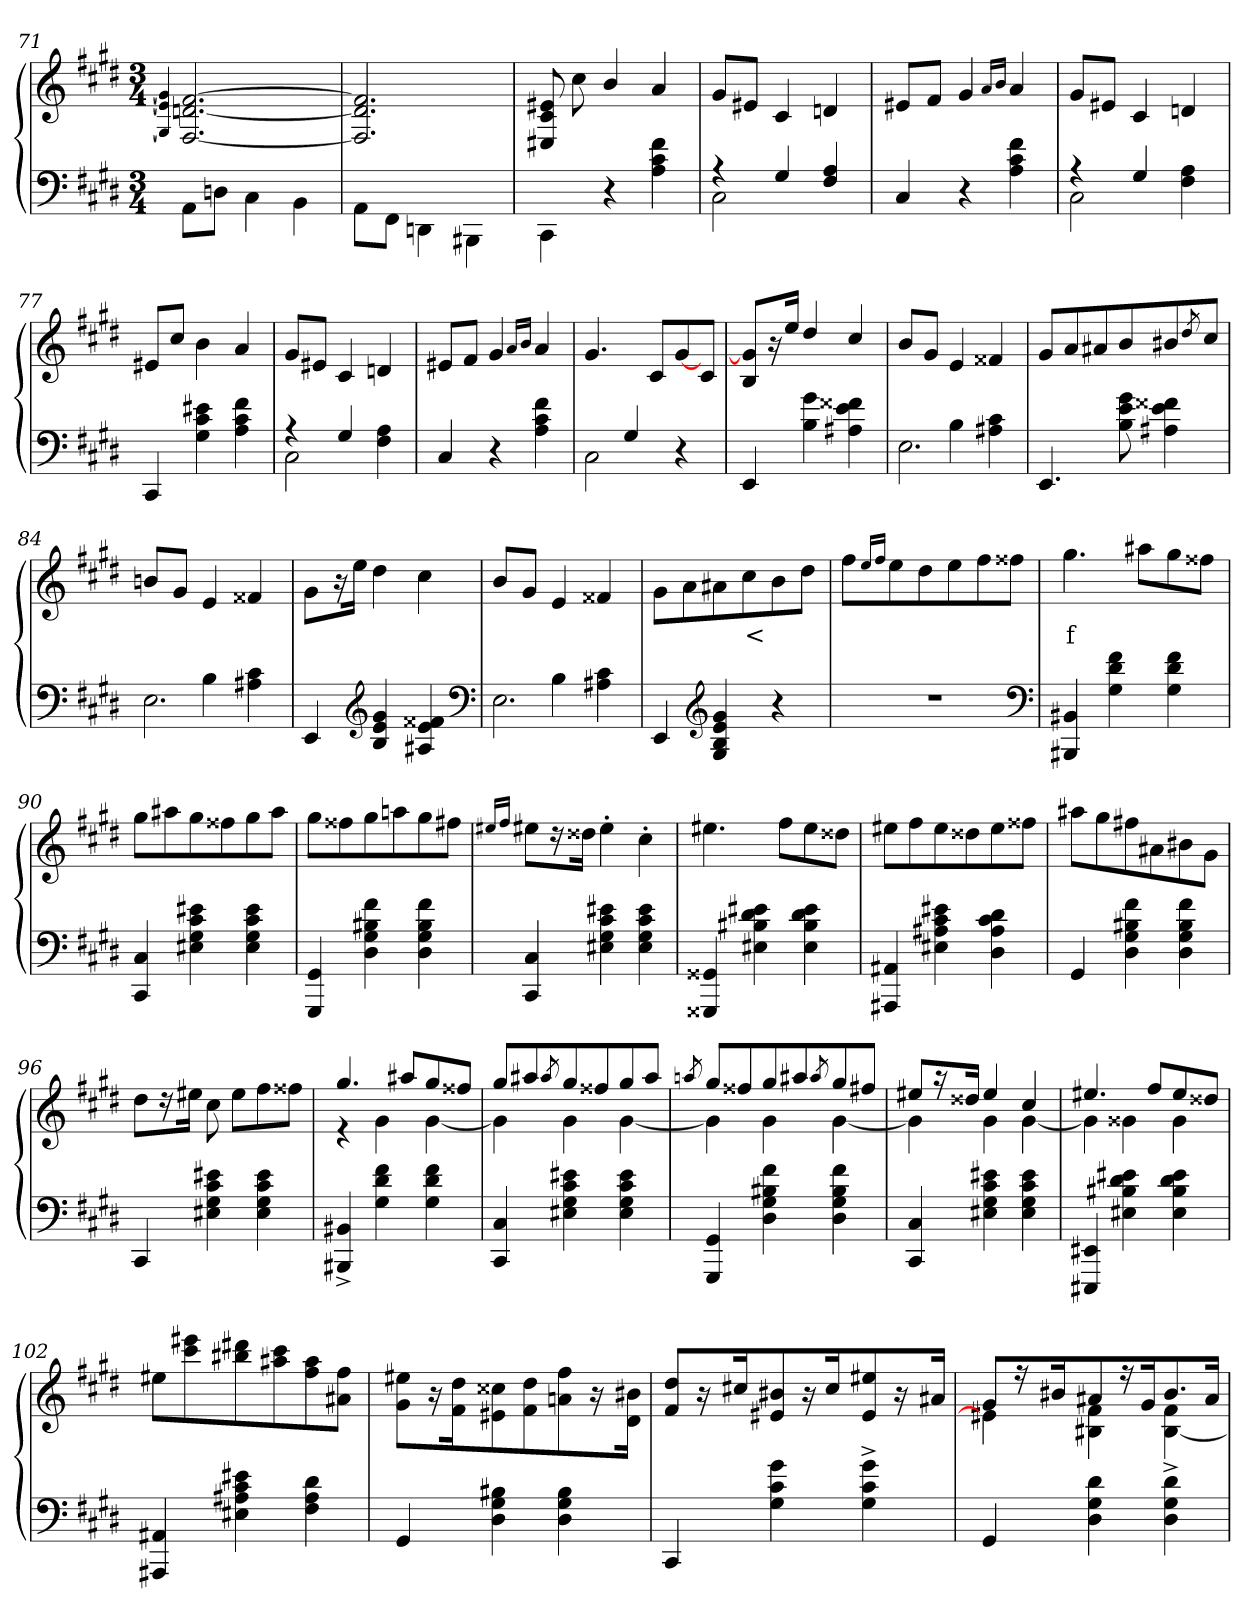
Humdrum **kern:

**kern	**kern	**text
*part2	*part1	*part1
*staff2	*staff1	*staff1
*clefF4	*clefG2	*
*k[f#c#g#d#]	*k[f#c#g#d#]	*
*c#:	*c#:	*
*M3/4	*M3/4	*
=71	=71	=71
.	4qqgn] 4qqe] 4qqGn]	.
8AA\L	[2.f# [2.dn [2.F#	.
8DnJ	.	.
4C#\	.	.
4BB\	.	.
=72	=72	=72
8AA\L	2.f#] 2.dn] 2.F#]	.
8FF#J	.	.
4DDn\	.	.
4BBB#X\	.	.
=73	=73	=73
4CC#\	8e#X 8c# 8E#X	.
.	8cc#\	.
4r	4b/	.
4f# 4c# 4A	4a	.
=74	=74	=74
*^	*	*
4r	2C#	8g#L	.
.	.	8e#XJ	.
4G#	.	4c#	.
4A/ 4F#/	4ryy	4dn	.
*v	*v	*	*
=75	=75	=75
4C#/	8e#XL	.
.	8f#J	.
4r	4g#	.
.	16qa/LL	.
.	16qb/JJ	.
4f# 4c# 4A	4a	.
=76	=76	=76
*^	*	*
4r	2C#	8g#L	.
.	.	8e#XJ	.
4G#	.	4c#	.
4ryy	4A 4F#	4dn	.
*v	*v	*	*
=77	=77	=77
4CC#	8e#XL	.
.	8cc#J	.
4e#X 4c# 4G#	4b\	.
4f# 4c# 4A	4a	.
=78	=78	=78
*^	*	*
4r	2C#	8g#L	.
.	.	8e#XJ	.
4G#	.	4c#	.
4ryy	4A 4F#	4dn	.
*v	*v	*	*
=79	=79	=79
4C#/	8e#XL	.
.	8f#J	.
4r	4g#	.
.	16qa/LL	.
.	16qb/JJ	.
4f# 4c# 4A	4a	.
=80	=80	=80
*^	*	*
4ryy	2C#	4.g#	.
4G#	.	.	.
.	.	8c#L	.
4r	4ryy	[8g#	.
.	.	8c#J	.
*v	*v	*	*
=81	=81	=81
4EE	8g#] 8BL	.
.	16r	.
.	16eeJk	.
4g#\ 4B\	4dd#/	.
4f##X\ 4e\ 4A#X\	4cc#/	.
=82	=82	=82
*^	*	*
4ryy	2.E	8bL	.
.	.	8g#J	.
4B\	.	4e	.
4c#\ 4A#X\	.	4f##X	.
*v	*v	*	*
=83	=83	=83
4.EE	8g#L	.
.	8a	.
.	8a#X	.
8g# 8e 8B	8b	.
4f##X 4e 4A#X	8b#X	.
.	8qdd#/	.
.	8cc#J	.
=84	=84	=84
*^	*	*
4ryy	2.E	8bnL	.
.	.	8g#J	.
4B\	.	4e	.
4c#\ 4A#X\	.	4f##X	.
*v	*v	*	*
=85	=85	=85
4EE	8g#L	.
.	16r	.
.	16eeJk	.
*clefG2	*	*
4g# 4e 4B	4dd#	.
4f##X 4e 4A#X	4cc#	.
*clefF4	*	*
=86	=86	=86
*^	*	*
4ryy	2.E	8bL	.
.	.	8g#J	.
4B\	.	4e	.
4c#\ 4A#X\	.	4f##X	.
*v	*v	*	*
=87	=87	=87
4EE	8g#\L	.
.	8a	.
*clefG2	*	*
4g# 4e 4B 4G#	8a#X	.
.	8cc#	<
4r	8b	.
.	8dd#J	.
=88	=88	=88
2.r	8ff#L	.
.	16qee/L	.
.	16qff#/J	.
.	8ee	.
.	8dd#	.
.	8ee	.
.	8ff#	.
.	8ff##XJ	.
*clefF4	*	*
=89	=89	=89
4BB#X 4BBB#X	4.gg#	f
4f# 4d# 4G#	.	.
.	8aa#XL	.
4f# 4d# 4G#	8gg#	.
.	8ff##XJ	.
=90	=90	=90
4C# 4CC#	8gg#L	.
.	8aa#X	.
4e#X 4c# 4G# 4E#X	8gg#	.
.	8ff##X	.
4e# 4c# 4G# 4E#	8gg#	.
.	8aa#J	.
=91	=91	=91
4GG# 4GGG#	8gg#L	.
.	8ff##X	.
4f# 4B#X 4G# 4D#	8gg#	.
.	8aan	.
4f# 4B# 4G# 4D#	8gg#	.
.	8ff#XJ	.
=92	=92	=92
.	16qee#X/LL	.
.	16qff#/JJ	.
4C# 4CC#	8ee#L	.
.	16r	.
.	16dd##XJk	.
4e#X 4c# 4G# 4E#X	4ee#'>	.
4e# 4c# 4G# 4E#	4cc#'>	.
=93	=93	=93
4GG##X 4GGG##X	4.ee#X	.
4e#X 4d# 4B#X 4E#X	.	.
.	8ff#L	.
4e# 4d# 4B# 4E#	8ee#	.
.	8dd##XJ	.
=94	=94	=94
4AA#X 4AAA#X	8ee#XL	.
.	8ff#	.
4e#X 4c# 4A# 4E#X	8ee#	.
.	8dd##X	.
4d# 4c# 4A# 4D#	8ee#	.
.	8ff##XJ	.
=95	=95	=95
4GG#	8aa#XL	.
.	8gg#	.
4f# 4B#X 4G# 4D#	8ff#X	.
.	8a#	.
4f# 4B# 4G# 4D#	8b#X	.
.	8g#J	.
=96	=96	=96
4CC#	8dd#L	.
.	16r	.
.	16ee#XJk	.
4e#X 4c# 4G# 4E#X	8cc#	.
.	8ee#L	.
4e# 4c# 4G# 4E#	8ff#	.
.	8ff##XJ	.
=97	=97	=97
*	*^	*
4BB#X^> 4BBB#X^>	4.gg#	4r	.
4f# 4d# 4G#	.	4g#	.
.	8aa#XL	.	.
4f# 4d# 4G#	8gg#	[4g#	.
.	8ff##XJ	.	.
=98	=98	=98	=98
4C# 4CC#	8gg#L	4g#]	.
.	8aa#X	.	.
.	8qaa#	.	.
4e#X 4c# 4G# 4E#X	8gg#	4g#	.
.	8ff##X	.	.
4e# 4c# 4G# 4E#	8gg#	[4g#	.
.	8aa#J	.	.
=99	=99	=99	=99
.	8qaan	.	.
4GG# 4GGG#	8gg#L	4g#]	.
.	8ff##X	.	.
4f# 4B#X 4G# 4D#	8gg#	4g#	.
.	8aa#X	.	.
.	8qaa#	.	.
4f# 4B# 4G# 4D#	8gg#	[4g#	.
.	8ff#XJ	.	.
=100	=100	=100	=100
4C# 4CC#	8ee#XL	4g#]	.
.	16r	.	.
.	16dd##XJk	.	.
4e#X 4c# 4G# 4E#X	4ee#	4g#	.
4e# 4c# 4G# 4E#	4cc#	[4g#	.
=101	=101	=101	=101
4EE#X 4EEE#X	4.ee#X	4g#]	.
4e# 4d# 4B#X 4E#	.	4g##X	.
.	8ff#L	.	.
4e# 4d# 4B# 4E#	8ee#	4g##	.
.	8dd##XJ	.	.
*	*v	*v	*
=102	=102	=102
4AA#X 4AAA#X	8ee#XL	.
.	8eee# 8ccc#	.
4e#X 4c# 4A# 4E#X	8ddd#X 8bb#X	.
.	8ccc# 8aa#X	.
4d# 4A# 4F#	8aa# 8ff#	.
.	8ff# 8a#J	.
=103	=103	=103
4GG#	8ee#X\ 8g#L	.
.	16r	.
.	16dd# 16f#	.
4B#X 4G# 4D#	8cc##X 8e#	.
.	8dd# 8f#	.
4B# 4G# 4D#	8ff# 8an	.
.	16r	.
.	16b#X 16d#Jk	.
=104	=104	=104
4CC#	8dd#/ 8f#/L	.
.	16r	.
.	16cc#X	.
4g# 4c# 4G#	8b#X 8e#X	.
.	16r	.
.	16cc#	.
4g#^> 4c#^> 4G#^>	8ee# 8e#	.
.	16r	.
.	16a#XJk	.
=105	=105	=105
*	*^	*
4GG#	8g#L	4e#X]	.
.	16r	.	.
.	16b#X	.	.
4d# 4G# 4D#	8a#X	4f# 4B#	.
.	16r	.	.
.	16g#	.	.
4d#^> 4G#^> 4D#^>	8.b#	4f# [4B#	.
.	16a#Jk	.	.
*	*v	*v	*
=	=	=
*-	*-	*-
